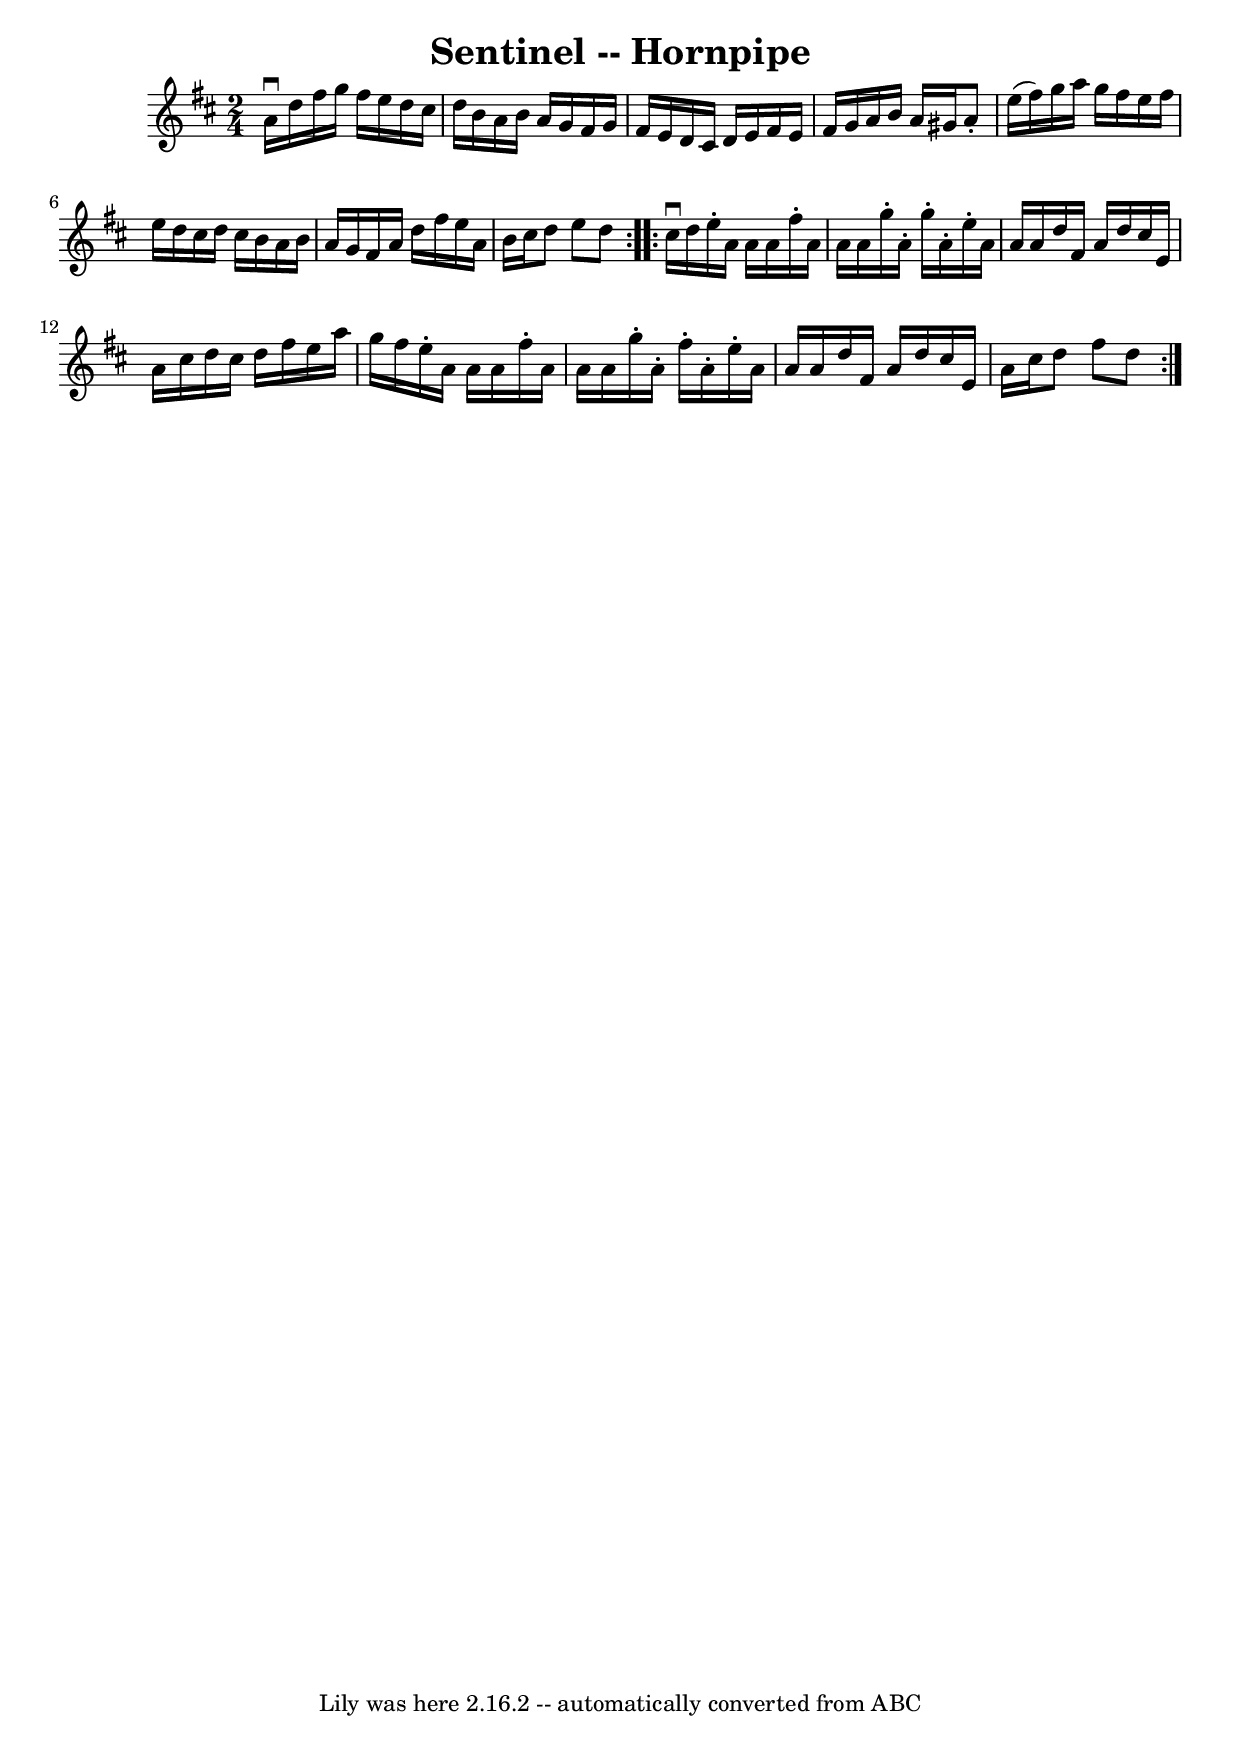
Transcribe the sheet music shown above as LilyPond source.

\version "2.16.2"
\include "Mammoth.ily"
\header {
  %% book = "Ryan's Mammoth Collection of Fiddle Tunes"
  crossRefNumber = "1"
  footnotes = ""
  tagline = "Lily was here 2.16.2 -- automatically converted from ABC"
  title = "Sentinel -- Hornpipe"

}
voicedefault =  {



  \repeat volta 2 {

    \time 2/4 
    \key d \major a'16^\downbow d''16    |
    fis''16 g''16 
    fis''16 e''16 d''16 cis''16 d''16 b'16    |
    a'16    
    b'16 a'16 g'16 fis'16 g'16 fis'16 e'16    |
    d'16    
    cis'16 d'16 e'16 fis'16 e'16 fis'16 g'16    |
    a'16   
    b'16 a'16 gis'16 a'8 -. e''16 (fis''16)   |
    g''16  
    a''16 g''16 fis''16 e''16 fis''16 e''16 d''16    |
    
    cis''16 d''16 cis''16 b'16 a'16 b'16 a'16 g'16    |
    
    fis'16 a'16 d''16 fis''16 e''16 a'16 b'16 cis''16    
    |
    d''8 e''8 d''8    
  }     
  \repeat volta 2 {
    cis''16^\downbow  
    d''16    |
    e''16 -. a'16 a'16 a'16 fis''16 -. a'16    
    a'16 a'16    |
    g''16 -. a'16 -. g''16 -. a'16 -. e''16 -.   
    a'16 a'16 a'16    |
    d''16 fis'16 a'16 d''16 cis''16  
    e'16 a'16 cis''16    |
    d''16 cis''16 d''16 fis''16    
    e''16 a''16 g''16 fis''16    |
    e''16 -. a'16 a'16    
    a'16 fis''16 -. a'16 a'16 a'16    |
    g''16 -. a'16 -.   
    fis''16 -. a'16 -. e''16 -. a'16 a'16 a'16    |
    d''16    
    fis'16 a'16 d''16 cis''16 e'16 a'16 cis''16    |
    
    d''8 fis''8 d''8    
  }   

}

\score{
  <<

    \context Staff="default"
    {
      \voicedefault 
      
    }

  >>
  \layout {
    
  }
  \midi {
  }

}
